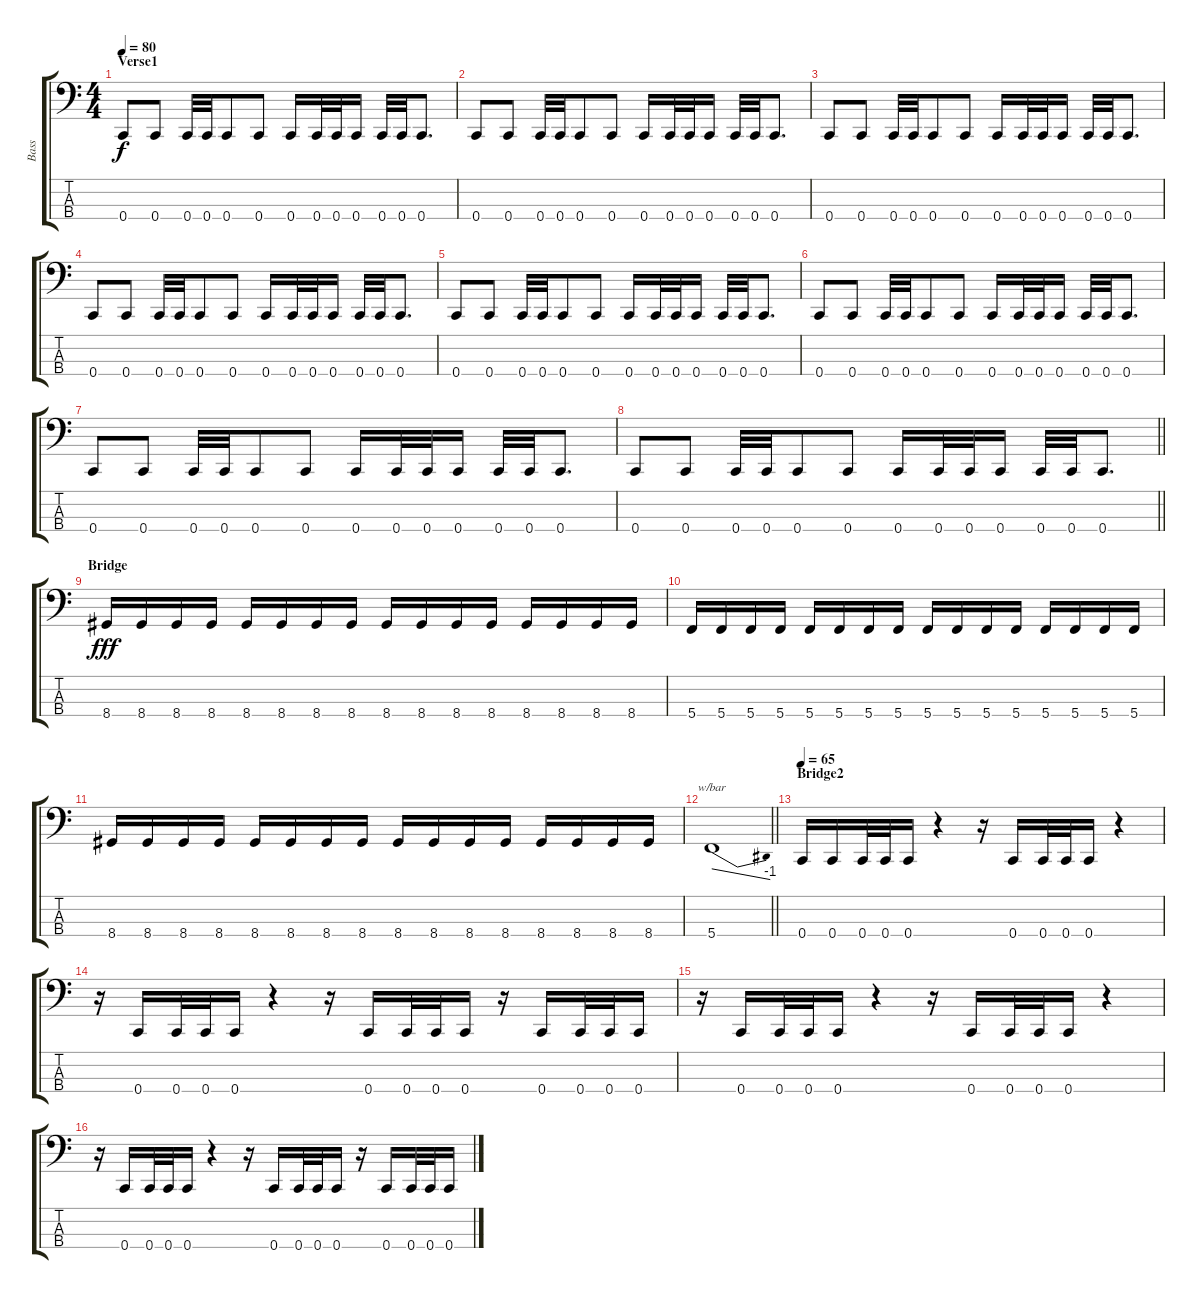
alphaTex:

\track ("Bass" "Bass") {instrument electricbasspick}
\staff {score tabs}
\tuning (F2 C2 G1 C1) {hide}
\ts (4 4)
\section ("" "Verse1")
\tempo 80
\clef f4
\ks c
0.4.8{dy f} 0.4.8 0.4.32 0.4.32 0.4.8 0.4.8 0.4.16 0.4.32 0.4.32 0.4.16 0.4.32 0.4.32 0.4.8{d} |
0.4.8 0.4.8 0.4.32 0.4.32 0.4.8 0.4.8 0.4.16 0.4.32 0.4.32 0.4.16 0.4.32 0.4.32 0.4.8{d} |
0.4.8 0.4.8 0.4.32 0.4.32 0.4.8 0.4.8 0.4.16 0.4.32 0.4.32 0.4.16 0.4.32 0.4.32 0.4.8{d} |
0.4.8 0.4.8 0.4.32 0.4.32 0.4.8 0.4.8 0.4.16 0.4.32 0.4.32 0.4.16 0.4.32 0.4.32 0.4.8{d} |
0.4.8 0.4.8 0.4.32 0.4.32 0.4.8 0.4.8 0.4.16 0.4.32 0.4.32 0.4.16 0.4.32 0.4.32 0.4.8{d} |
0.4.8 0.4.8 0.4.32 0.4.32 0.4.8 0.4.8 0.4.16 0.4.32 0.4.32 0.4.16 0.4.32 0.4.32 0.4.8{d} |
0.4.8 0.4.8 0.4.32 0.4.32 0.4.8 0.4.8 0.4.16 0.4.32 0.4.32 0.4.16 0.4.32 0.4.32 0.4.8{d} |
\barLineRight lightlight
0.4.8 0.4.8 0.4.32 0.4.32 0.4.8 0.4.8 0.4.16 0.4.32 0.4.32 0.4.16 0.4.32 0.4.32 0.4.8{d} |
\section ("" "Bridge")
8.4.16{dy fff} 8.4.16 8.4.16 8.4.16 8.4.16 8.4.16 8.4.16 8.4.16 8.4.16 8.4.16 8.4.16 8.4.16 8.4.16 8.4.16 8.4.16 8.4.16 |
5.4.16 5.4.16 5.4.16 5.4.16 5.4.16 5.4.16 5.4.16 5.4.16 5.4.16 5.4.16 5.4.16 5.4.16 5.4.16 5.4.16 5.4.16 5.4.16 |
8.4.16 8.4.16 8.4.16 8.4.16 8.4.16 8.4.16 8.4.16 8.4.16 8.4.16 8.4.16 8.4.16 8.4.16 8.4.16 8.4.16 8.4.16 8.4.16 |
\barLineRight lightlight
5.4.1{tbe (dive default 0 0 60 -4)} |
\section ("" "Bridge2")
\tempo 65
0.4.16 0.4.16 0.4.32 0.4.32 0.4.16 r.4 r.16 0.4.16 0.4.32 0.4.32 0.4.16 r.4 |
r.16 0.4.16 0.4.32 0.4.32 0.4.16 r.4 r.16 0.4.16 0.4.32 0.4.32 0.4.16 r.16 0.4.16 0.4.32 0.4.32 0.4.16 |
r.16 0.4.16 0.4.32 0.4.32 0.4.16 r.4 r.16 0.4.16 0.4.32 0.4.32 0.4.16 r.4 |
r.16 0.4.16 0.4.32 0.4.32 0.4.16 r.4 r.16 0.4.16 0.4.32 0.4.32 0.4.16 r.16 0.4.16 0.4.32 0.4.32 0.4.16
